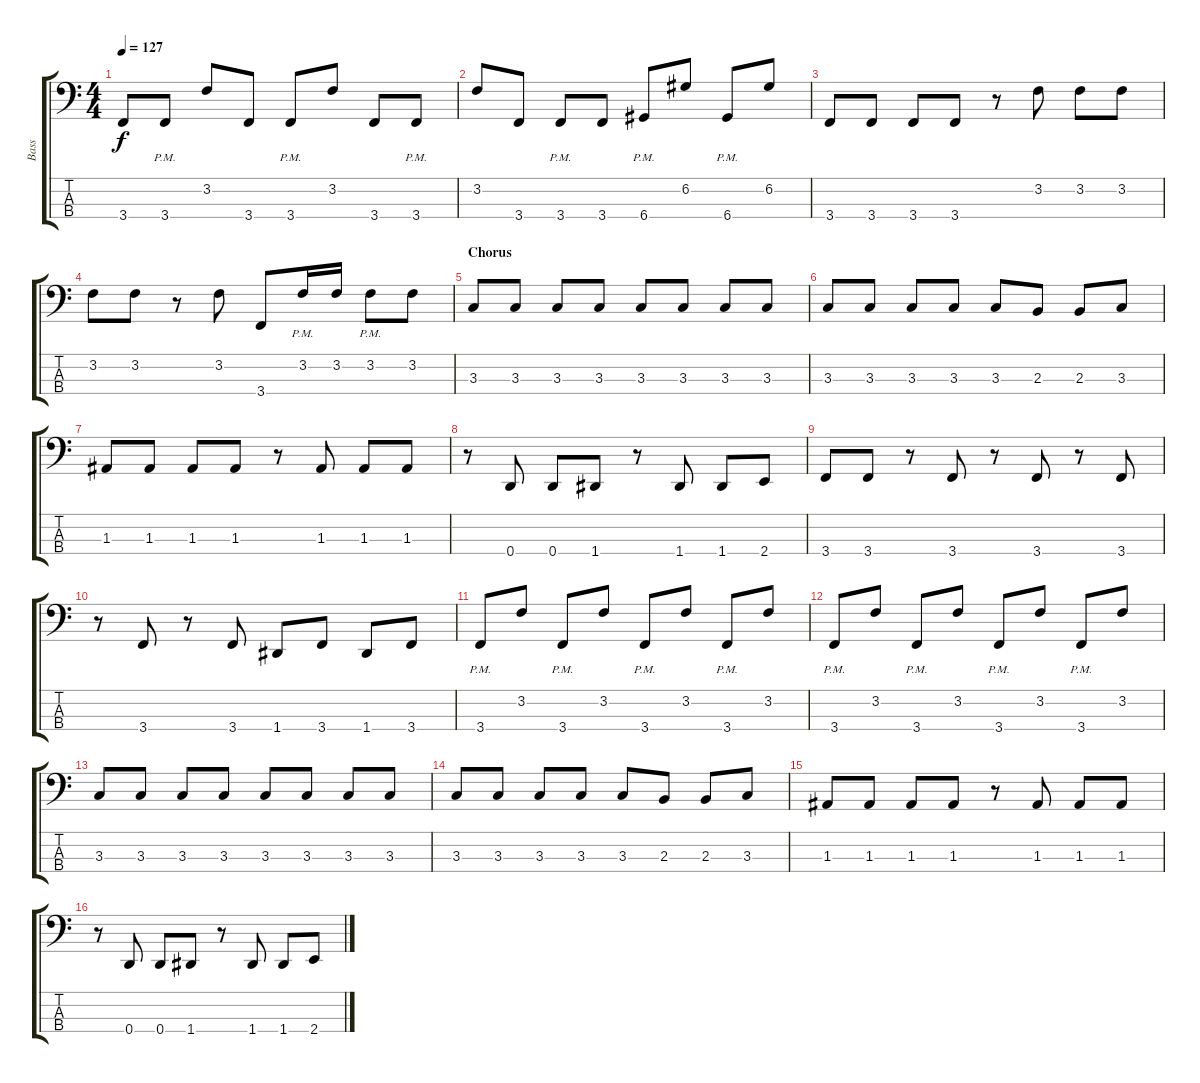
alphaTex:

\track ("Bass" "Bass") {instrument electricbasspick}
\staff {score tabs}
\tuning (G2 D2 A1 D1) {hide}
\ts (4 4)
\tempo 127
\clef f4
\ks c
3.4.8{dy f} 3.4{pm}.8 3.2.8 3.4.8 3.4{pm}.8 3.2.8 3.4.8 3.4{pm}.8 |
3.2.8 3.4.8 3.4{pm}.8 3.4.8 6.4{pm}.8 6.2.8 6.4{pm}.8 6.2.8 |
3.4.8 3.4.8 3.4.8 3.4.8 r.8 3.2.8 3.2.8 3.2.8 |
3.2.8 3.2.8 r.8 3.2.8 3.4.8 3.2{pm}.16 3.2.16 3.2{pm}.8 3.2.8 |
\section ("" "Chorus")
3.3.8 3.3.8 3.3.8 3.3.8 3.3.8 3.3.8 3.3.8 3.3.8 |
3.3.8 3.3.8 3.3.8 3.3.8 3.3.8 2.3.8 2.3.8 3.3.8 |
1.3.8 1.3.8 1.3.8 1.3.8 r.8 1.3.8 1.3.8 1.3.8 |
r.8 0.4.8 0.4.8 1.4.8 r.8 1.4.8 1.4.8 2.4.8 |
3.4.8 3.4.8 r.8 3.4.8 r.8 3.4.8 r.8 3.4.8 |
r.8 3.4.8 r.8 3.4.8 1.4.8 3.4.8 1.4.8 3.4.8 |
3.4{pm}.8 3.2.8 3.4{pm}.8 3.2.8 3.4{pm}.8 3.2.8 3.4{pm}.8 3.2.8 |
3.4{pm}.8 3.2.8 3.4{pm}.8 3.2.8 3.4{pm}.8 3.2.8 3.4{pm}.8 3.2.8 |
3.3.8 3.3.8 3.3.8 3.3.8 3.3.8 3.3.8 3.3.8 3.3.8 |
3.3.8 3.3.8 3.3.8 3.3.8 3.3.8 2.3.8 2.3.8 3.3.8 |
1.3.8 1.3.8 1.3.8 1.3.8 r.8 1.3.8 1.3.8 1.3.8 |
r.8 0.4.8 0.4.8 1.4.8 r.8 1.4.8 1.4.8 2.4.8
